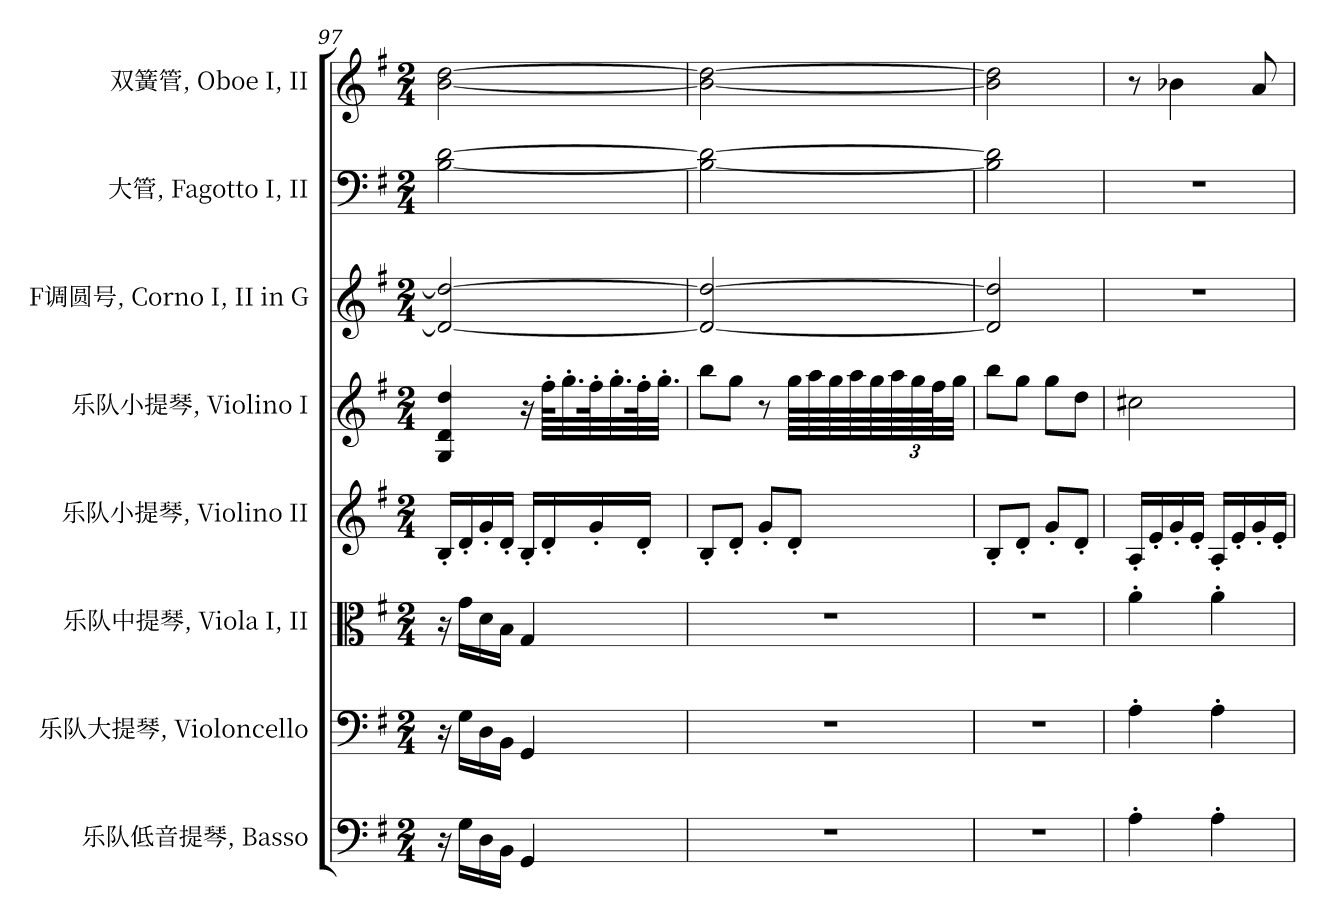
**kern	**kern	**kern	**kern	**kern	**kern	**kern	**kern
*part8	*part7	*part6	*part5	*part4	*part3	*part2	*part1
*staff8	*staff7	*staff6	*staff5	*staff4	*staff3	*staff2	*staff1
*I"乐队低音提琴, Basso	*I"乐队大提琴, Violoncello	*I"乐队中提琴, Viola I, II	*I"乐队小提琴, Violino II	*I"乐队小提琴, Violino I	*I"F调圆号, Corno I, II in G	*I"大管, Fagotto I, II	*I"双簧管, Oboe I, II
*	*	*	*	*	*	*	*I'Ob.
!!LO:PB:g=z
*clefF4	*clefF4	*clefC3	*clefG2	*clefG2	*clefG2	*clefF4	*clefG2
*ITrd7c12	*	*	*	*	*ITrd4c7	*	*
*k[f#]	*k[f#]	*k[f#]	*k[f#]	*k[f#]	*k[]	*k[f#]	*k[f#]
*M2/4	*M2/4	*M2/4	*M2/4	*M2/4	*M2/4	*M2/4	*M2/4
*MM41	*MM41	*MM41	*MM41	*MM41	*MM41	*MM41	*MM41
=97	=97	=97	=97	=97	=97	=97	=97
16r	16r	16r	16B'/LL	4G/ 4d/ 4dd/	2G/_ 2g/_	[2B\ [2d\	[2b\ [2dd\
16GG\LL	16G\LL	16g\LL	16d'/	.	.	.	.
16DD\	16D\	16d\	16g'/	.	.	.	.
16BBB\JJ	16BB\JJ	16B\JJ	16d'/JJ	.	.	.	.
4GGG/	4GG/	4G/	16B'/LL	16r	.	.	.
.	.	.	16d'/	64ff#'\KLLL	.	.	.
.	.	.	.	32.gg'\	.	.	.
.	.	.	16g'/	64ff#'\K	.	.	.
.	.	.	.	32.gg'\	.	.	.
.	.	.	16d'/JJ	64ff#'\K	.	.	.
.	.	.	.	32.gg'\JJJ	.	.	.
=98	=98	=98	=98	=98	=98	=98	=98
*	*	*	*	*	*	*	*MM84
2r	2r	2r	8B'/L	8bb\L	2G/_ 2g/_	2B\_ 2d\_	2b\_ 2dd\_
.	.	.	8d'/J	8gg\J	.	.	.
.	.	.	8g'/L	8r	.	.	.
.	.	.	8d'/J	64gg\LLLL	.	.	.
.	.	.	.	64aa\	.	.	.
.	.	.	.	64gg\	.	.	.
.	.	.	.	64aa\	.	.	.
*	*	*	*	*Xbrackettup	*	*	*
.	.	.	.	96gg\	.	.	.
.	.	.	.	96aa\	.	.	.
.	.	.	.	96gg\	.	.	.
.	.	.	.	96ff#\J	.	.	.
.	.	.	.	48gg\JJJ	.	.	.
=99	=99	=99	=99	=99	=99	=99	=99
2r	2r	2r	8B'/L	8bb\L	2G/] 2g/]	2B\] 2d\]	2b\] 2dd\]
.	.	.	8d'/J	8gg\J	.	.	.
.	.	.	8g'/L	8gg\L	.	.	.
.	.	.	8d'/J	8dd\J	.	.	.
=100	=100	=100	=100	=100	=100	=100	=100
*	*	*	*	*	*	*	*MM41
4AA'\	4A'\	4a'\	16A'/LL	2cc#X\	2r	2r	8r
.	.	.	16e'/	.	.	.	.
.	.	.	16g'/	.	.	.	4b-X\
.	.	.	16e'/JJ	.	.	.	.
4AA'\	4A'\	4a'\	16A'/LL	.	.	.	.
.	.	.	16e'/	.	.	.	.
.	.	.	16g'/	.	.	.	8a/
.	.	.	16e'/JJ	.	.	.	.
=	=	=	=	=	=	=	=
*-	*-	*-	*-	*-	*-	*-	*-
